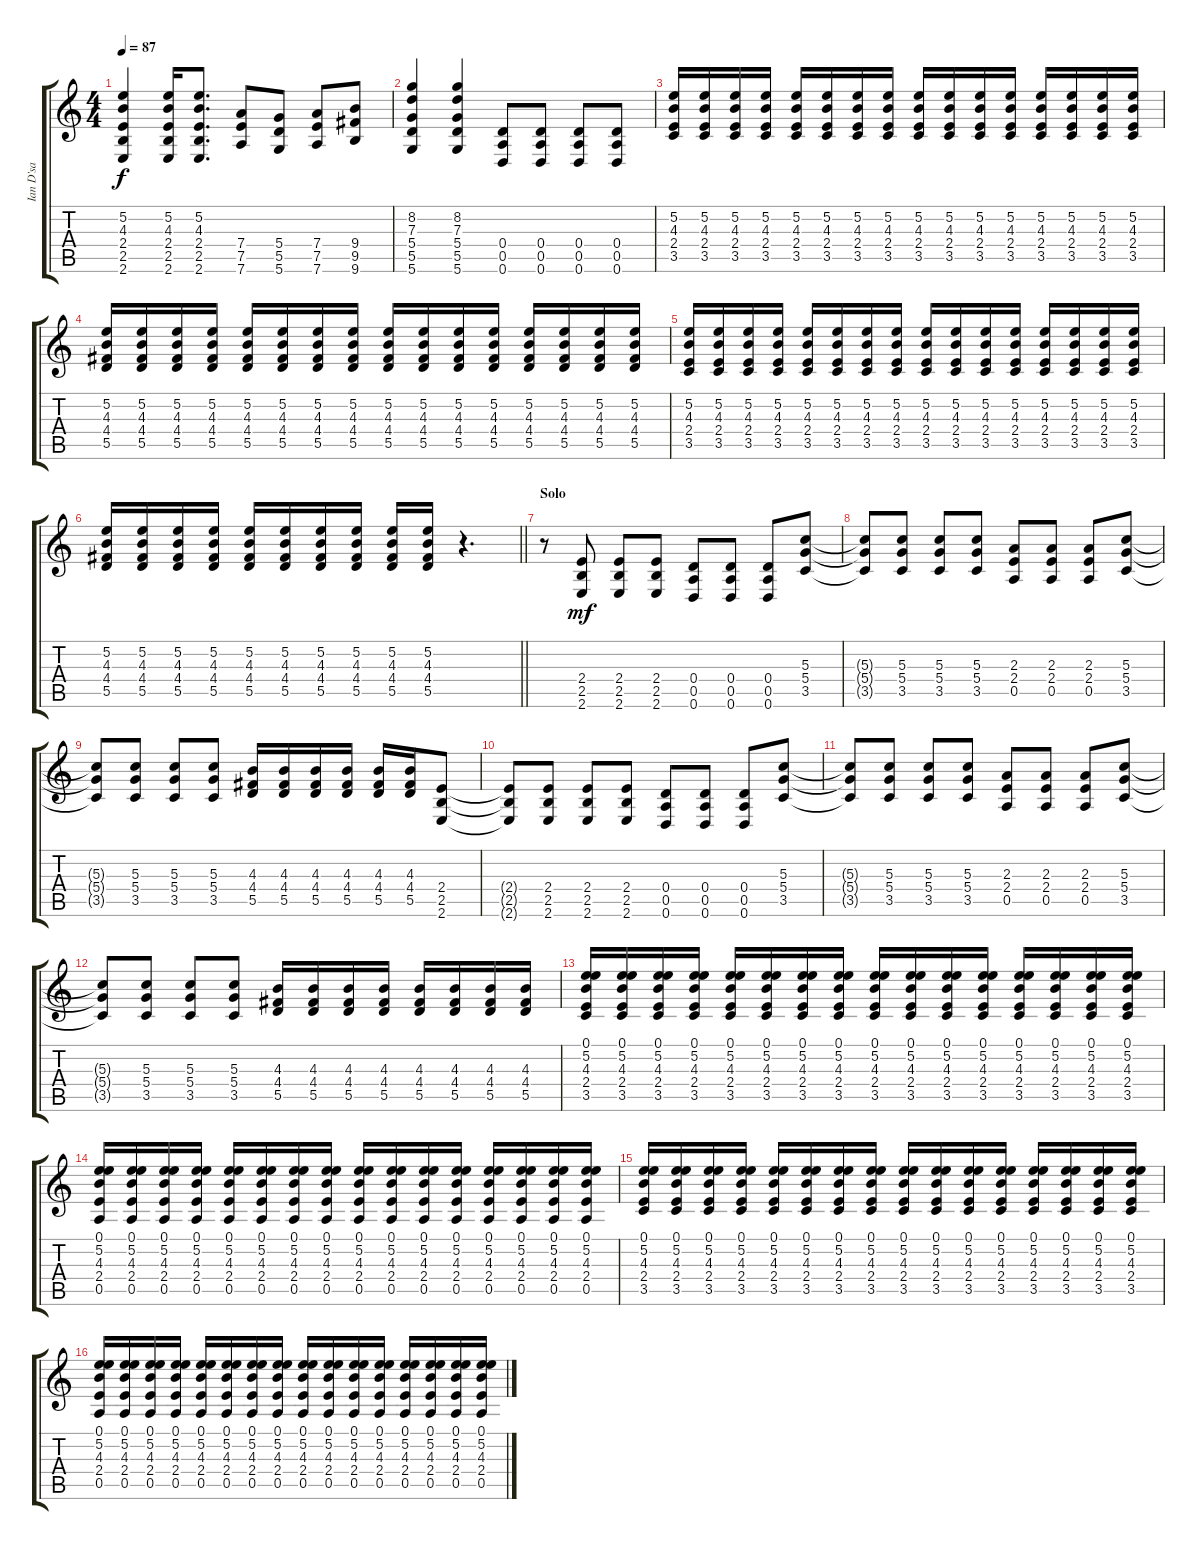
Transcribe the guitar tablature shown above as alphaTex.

\track ("Ian D'sa" "Ian D'sa") {instrument overdrivenguitar}
\staff {score tabs}
\tuning (E4 B3 G3 D3 A2 D2) {hide}
\ts (4 4)
\tempo 87
\clef g2
\ks c
(5.2 4.3 2.4 2.5 2.6).4{dy f} (5.2 4.3 2.4 2.5 2.6).16 (5.2 4.3 2.4 2.5 2.6).8{d} (7.4 7.5 7.6).8 (5.4 5.5 5.6).8 (7.4 7.5 7.6).8 (9.4 9.5 9.6).8 |
(8.2 7.3 5.4 5.5 5.6).4 (8.2 7.3 5.4 5.5 5.6).4 (0.4 0.5 0.6).8 (0.4 0.5 0.6).8 (0.4 0.5 0.6).8 (0.4 0.5 0.6).8 |
(5.2 4.3 2.4 3.5).16 (5.2 4.3 2.4 3.5).16 (5.2 4.3 2.4 3.5).16 (5.2 4.3 2.4 3.5).16 (5.2 4.3 2.4 3.5).16 (5.2 4.3 2.4 3.5).16 (5.2 4.3 2.4 3.5).16 (5.2 4.3 2.4 3.5).16 (5.2 4.3 2.4 3.5).16 (5.2 4.3 2.4 3.5).16 (5.2 4.3 2.4 3.5).16 (5.2 4.3 2.4 3.5).16 (5.2 4.3 2.4 3.5).16 (5.2 4.3 2.4 3.5).16 (5.2 4.3 2.4 3.5).16 (5.2 4.3 2.4 3.5).16 |
(5.2 4.3 4.4 5.5).16 (5.2 4.3 4.4 5.5).16 (5.2 4.3 4.4 5.5).16 (5.2 4.3 4.4 5.5).16 (5.2 4.3 4.4 5.5).16 (5.2 4.3 4.4 5.5).16 (5.2 4.3 4.4 5.5).16 (5.2 4.3 4.4 5.5).16 (5.2 4.3 4.4 5.5).16 (5.2 4.3 4.4 5.5).16 (5.2 4.3 4.4 5.5).16 (5.2 4.3 4.4 5.5).16 (5.2 4.3 4.4 5.5).16 (5.2 4.3 4.4 5.5).16 (5.2 4.3 4.4 5.5).16 (5.2 4.3 4.4 5.5).16 |
(5.2 4.3 2.4 3.5).16 (5.2 4.3 2.4 3.5).16 (5.2 4.3 2.4 3.5).16 (5.2 4.3 2.4 3.5).16 (5.2 4.3 2.4 3.5).16 (5.2 4.3 2.4 3.5).16 (5.2 4.3 2.4 3.5).16 (5.2 4.3 2.4 3.5).16 (5.2 4.3 2.4 3.5).16 (5.2 4.3 2.4 3.5).16 (5.2 4.3 2.4 3.5).16 (5.2 4.3 2.4 3.5).16 (5.2 4.3 2.4 3.5).16 (5.2 4.3 2.4 3.5).16 (5.2 4.3 2.4 3.5).16 (5.2 4.3 2.4 3.5).16 |
\barLineRight lightlight
(5.2 4.3 4.4 5.5).16 (5.2 4.3 4.4 5.5).16 (5.2 4.3 4.4 5.5).16 (5.2 4.3 4.4 5.5).16 (5.2 4.3 4.4 5.5).16 (5.2 4.3 4.4 5.5).16 (5.2 4.3 4.4 5.5).16 (5.2 4.3 4.4 5.5).16 (5.2 4.3 4.4 5.5).16 (5.2 4.3 4.4 5.5).16 r.4{d} |
\section ("" "Solo")
r.8 (2.4 2.5 2.6).8{dy mf} (2.4 2.5 2.6).8 (2.4 2.5 2.6).8 (0.4 0.5 0.6).8 (0.4 0.5 0.6).8 (0.4 0.5 0.6).8 (5.3 5.4 3.5).8 |
(5.3{t} 5.4{t} 3.5{t}).8 (5.3 5.4 3.5).8 (5.3 5.4 3.5).8 (5.3 5.4 3.5).8 (2.3 2.4 0.5).8 (2.3 2.4 0.5).8 (2.3 2.4 0.5).8 (5.3 5.4 3.5).8 |
(5.3{t} 5.4{t} 3.5{t}).8 (5.3 5.4 3.5).8 (5.3 5.4 3.5).8 (5.3 5.4 3.5).8 (4.3 4.4 5.5).16 (4.3 4.4 5.5).16 (4.3 4.4 5.5).16 (4.3 4.4 5.5).16 (4.3 4.4 5.5).16 (4.3 4.4 5.5).16 (2.4 2.5 2.6).8 |
(2.4{t} 2.5{t} 2.6{t}).8 (2.4 2.5 2.6).8 (2.4 2.5 2.6).8 (2.4 2.5 2.6).8 (0.4 0.5 0.6).8 (0.4 0.5 0.6).8 (0.4 0.5 0.6).8 (5.3 5.4 3.5).8 |
(5.3{t} 5.4{t} 3.5{t}).8 (5.3 5.4 3.5).8 (5.3 5.4 3.5).8 (5.3 5.4 3.5).8 (2.3 2.4 0.5).8 (2.3 2.4 0.5).8 (2.3 2.4 0.5).8 (5.3 5.4 3.5).8 |
(5.3{t} 5.4{t} 3.5{t}).8 (5.3 5.4 3.5).8 (5.3 5.4 3.5).8 (5.3 5.4 3.5).8 (4.3 4.4 5.5).16 (4.3 4.4 5.5).16 (4.3 4.4 5.5).16 (4.3 4.4 5.5).16 (4.3 4.4 5.5).16 (4.3 4.4 5.5).16 (4.3 4.4 5.5).16 (4.3 4.4 5.5).16 |
(0.1 5.2 4.3 2.4 3.5).16 (0.1 5.2 4.3 2.4 3.5).16 (0.1 5.2 4.3 2.4 3.5).16 (0.1 5.2 4.3 2.4 3.5).16 (0.1 5.2 4.3 2.4 3.5).16 (0.1 5.2 4.3 2.4 3.5).16 (0.1 5.2 4.3 2.4 3.5).16 (0.1 5.2 4.3 2.4 3.5).16 (0.1 5.2 4.3 2.4 3.5).16 (0.1 5.2 4.3 2.4 3.5).16 (0.1 5.2 4.3 2.4 3.5).16 (0.1 5.2 4.3 2.4 3.5).16 (0.1 5.2 4.3 2.4 3.5).16 (0.1 5.2 4.3 2.4 3.5).16 (0.1 5.2 4.3 2.4 3.5).16 (0.1 5.2 4.3 2.4 3.5).16 |
(0.1 5.2 4.3 2.4 0.5).16 (0.1 5.2 4.3 2.4 0.5).16 (0.1 5.2 4.3 2.4 0.5).16 (0.1 5.2 4.3 2.4 0.5).16 (0.1 5.2 4.3 2.4 0.5).16 (0.1 5.2 4.3 2.4 0.5).16 (0.1 5.2 4.3 2.4 0.5).16 (0.1 5.2 4.3 2.4 0.5).16 (0.1 5.2 4.3 2.4 0.5).16 (0.1 5.2 4.3 2.4 0.5).16 (0.1 5.2 4.3 2.4 0.5).16 (0.1 5.2 4.3 2.4 0.5).16 (0.1 5.2 4.3 2.4 0.5).16 (0.1 5.2 4.3 2.4 0.5).16 (0.1 5.2 4.3 2.4 0.5).16 (0.1 5.2 4.3 2.4 0.5).16 |
(0.1 5.2 4.3 2.4 3.5).16 (0.1 5.2 4.3 2.4 3.5).16 (0.1 5.2 4.3 2.4 3.5).16 (0.1 5.2 4.3 2.4 3.5).16 (0.1 5.2 4.3 2.4 3.5).16 (0.1 5.2 4.3 2.4 3.5).16 (0.1 5.2 4.3 2.4 3.5).16 (0.1 5.2 4.3 2.4 3.5).16 (0.1 5.2 4.3 2.4 3.5).16 (0.1 5.2 4.3 2.4 3.5).16 (0.1 5.2 4.3 2.4 3.5).16 (0.1 5.2 4.3 2.4 3.5).16 (0.1 5.2 4.3 2.4 3.5).16 (0.1 5.2 4.3 2.4 3.5).16 (0.1 5.2 4.3 2.4 3.5).16 (0.1 5.2 4.3 2.4 3.5).16 |
(0.1 5.2 4.3 2.4 0.5).16 (0.1 5.2 4.3 2.4 0.5).16 (0.1 5.2 4.3 2.4 0.5).16 (0.1 5.2 4.3 2.4 0.5).16 (0.1 5.2 4.3 2.4 0.5).16 (0.1 5.2 4.3 2.4 0.5).16 (0.1 5.2 4.3 2.4 0.5).16 (0.1 5.2 4.3 2.4 0.5).16 (0.1 5.2 4.3 2.4 0.5).16 (0.1 5.2 4.3 2.4 0.5).16 (0.1 5.2 4.3 2.4 0.5).16 (0.1 5.2 4.3 2.4 0.5).16 (0.1 5.2 4.3 2.4 0.5).16 (0.1 5.2 4.3 2.4 0.5).16 (0.1 5.2 4.3 2.4 0.5).16 (0.1 5.2 4.3 2.4 0.5).16
